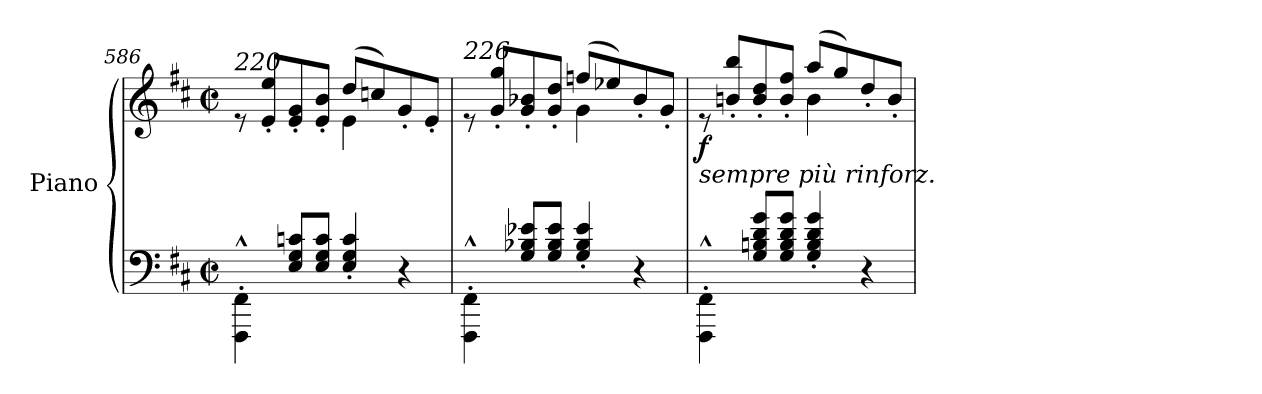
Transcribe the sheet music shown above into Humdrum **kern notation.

**kern	**kern	**dynam
*part1	*part1	*part1
*staff2	*staff1	*staff1/2
*I"Piano	*	*
*I'Pno	*	*
*clefF4	*clefG2	*
*k[f#c#]	*k[f#c#]	*
*M2/2	*M2/2	*
*met(c|)	*met(c|)	*
=586	=586	=586
*	*^	*
!	!LO:TX:a:i:t=220	!	!
4FFF#\'^^ 4FF#\'^^	8re	2ryy	.
.	8e/' 8ee/'L	.	.
8E/ 8G/ 8cn/L	8e/' 8g/'	.	.
8E/ 8G/ 8c/J	8e/' 8b/'J	.	.
4E/' 4G/' 4c/'	(8dd/L	4e\	.
.	8ccn/)	.	.
4r	8g'/	4ryy	.
.	8e'/J	.	.
=587	=587	=587	=587
!	!LO:TX:a:i:t=226	!	!
4FFF#\'^^ 4FF#\'^^	8re	2ryy	.
.	8g/' 8gg/'L	.	.
8G/ 8B-X/ 8e-X/L	8g/' 8b-X/'	.	.
8G/ 8B-/ 8e-/J	8g/' 8dd/'J	.	.
4G/' 4B-/' 4e-/'	(8ffn/L	4g\	.
.	8ee-X/)	.	.
4r	8b-'/	4ryy	.
.	8g'/J	.	.
!!LO:LB:g=z	!!
=588	=588	=588	=588
!	!LO:TX:b:i:t=sempre più rinforz.	!	!
!	!	!	!LO:DY:b
4FFF#\'^^ 4FF#\'^^	8re	2ryy	f
.	8bn/' 8bb/'L	.	.
8G/ 8Bn/ 8d/ 8g/L	8b/' 8dd/'	.	.
8G/ 8B/ 8d/ 8g/J	8b/' 8ff#/'J	.	.
4G/' 4B/' 4d/' 4g/'	(8aa/L	4b\	.
.	8gg/)	.	.
4r	8dd'/	4ryy	.
.	8b'/J	.	.
*	*v	*v	*
=	=	=
*-	*-	*-
